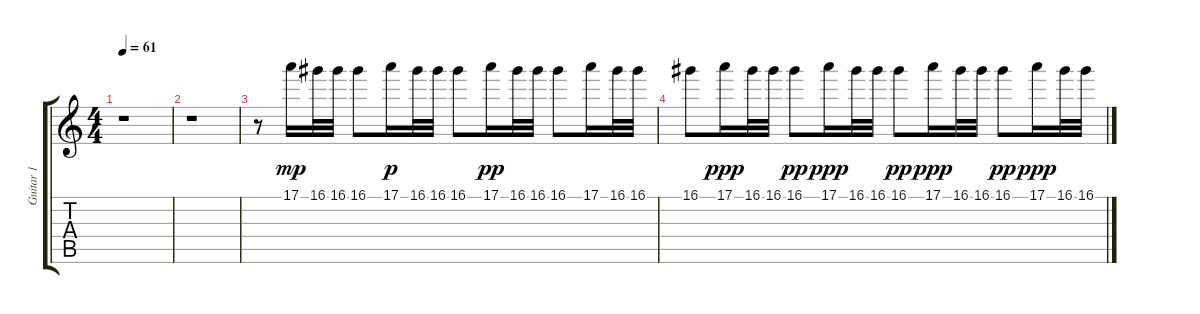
\track ("Guitar 1" "Guitar 1") {instrument electricguitarjazz}
\staff {score tabs}
\tuning (E4 B3 G3 D3 A2 E2) {hide}
\ts (4 4)
\tempo 61
\clef g2
\ks c
r.1{dy mf} |
r.1 |
r.8 17.1.16{dy mp} 16.1.32 16.1.32 16.1.8 17.1.16{dy p} 16.1.32 16.1.32 16.1.8 17.1.16{dy pp} 16.1.32 16.1.32 16.1.8 17.1.16 16.1.32 16.1.32 |
16.1.8 17.1.16{dy ppp} 16.1.32 16.1.32 16.1.8{dy pp} 17.1.16{dy ppp} 16.1.32 16.1.32 16.1.8{dy pp} 17.1.16{dy ppp} 16.1.32 16.1.32 16.1.8{dy pp} 17.1.16{dy ppp} 16.1.32 16.1.32
